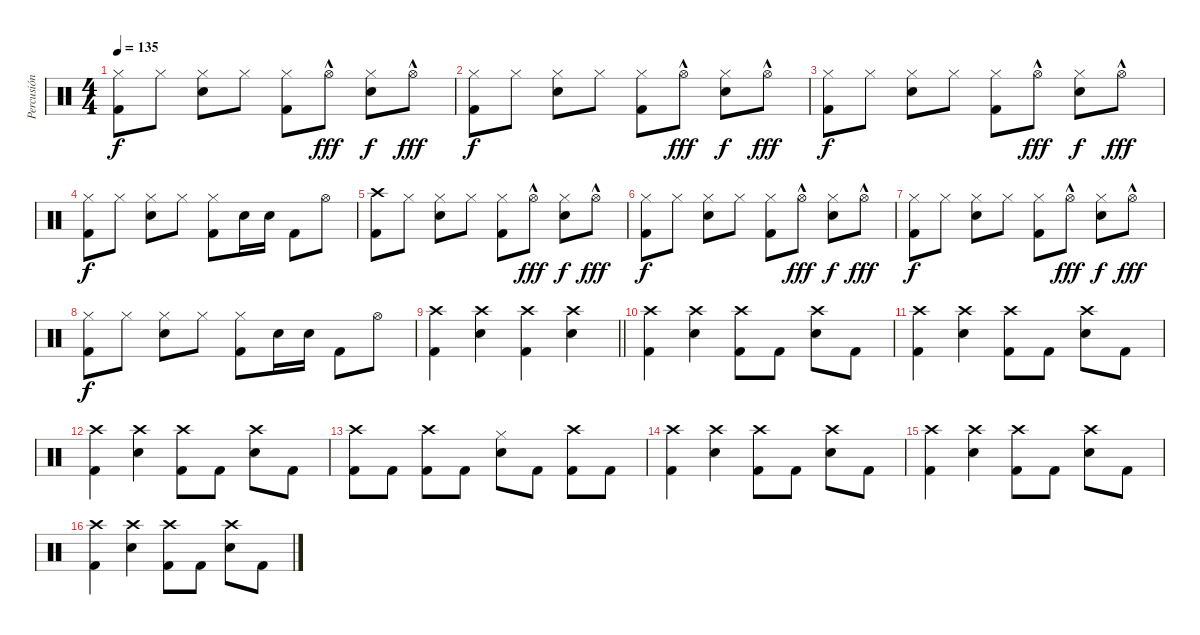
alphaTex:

\track ("Percusión" "Percusión") {instrument percussion}
\staff {score}
\articulation defaults
\ts (4 4)
\tempo 135
\clef neutral
\ks c
("Hi-Hat (closed)" "Kick (hit) 2").8{dy f} "Hi-Hat (closed)".8 ("Hi-Hat (closed)" "Snare (hit) 2").8 "Hi-Hat (closed)".8 ("Hi-Hat (closed)" "Kick (hit) 2").8 "Hi-Hat (open)"{hac}.8{dy fff} ("Hi-Hat (closed)" "Snare (hit) 2").8{dy f} "Hi-Hat (open)"{hac}.8{dy fff} |
("Hi-Hat (closed)" "Kick (hit) 2").8{dy f} "Hi-Hat (closed)".8 ("Hi-Hat (closed)" "Snare (hit) 2").8 "Hi-Hat (closed)".8 ("Hi-Hat (closed)" "Kick (hit) 2").8 "Hi-Hat (open)"{hac}.8{dy fff} ("Hi-Hat (closed)" "Snare (hit) 2").8{dy f} "Hi-Hat (open)"{hac}.8{dy fff} |
("Hi-Hat (closed)" "Kick (hit) 2").8{dy f} "Hi-Hat (closed)".8 ("Hi-Hat (closed)" "Snare (hit) 2").8 "Hi-Hat (closed)".8 ("Hi-Hat (closed)" "Kick (hit) 2").8 "Hi-Hat (open)"{hac}.8{dy fff} ("Hi-Hat (closed)" "Snare (hit) 2").8{dy f} "Hi-Hat (open)"{hac}.8{dy fff} |
("Hi-Hat (closed)" "Kick (hit) 2").8{dy f} "Hi-Hat (closed)".8 ("Hi-Hat (closed)" "Snare (hit) 2").8 "Hi-Hat (closed)".8 ("Hi-Hat (closed)" "Kick (hit) 2").8 "Snare (hit) 2".16 "Snare (hit) 2".16 "Kick (hit) 2".8 "Hi-Hat (open)".8 |
("Crash high (hit)" "Kick (hit) 2").8 "Hi-Hat (closed)".8 ("Hi-Hat (closed)" "Snare (hit) 2").8 "Hi-Hat (closed)".8 ("Hi-Hat (closed)" "Kick (hit) 2").8 "Hi-Hat (open)"{hac}.8{dy fff} ("Hi-Hat (closed)" "Snare (hit) 2").8{dy f} "Hi-Hat (open)"{hac}.8{dy fff} |
("Hi-Hat (closed)" "Kick (hit) 2").8{dy f} "Hi-Hat (closed)".8 ("Hi-Hat (closed)" "Snare (hit) 2").8 "Hi-Hat (closed)".8 ("Hi-Hat (closed)" "Kick (hit) 2").8 "Hi-Hat (open)"{hac}.8{dy fff} ("Hi-Hat (closed)" "Snare (hit) 2").8{dy f} "Hi-Hat (open)"{hac}.8{dy fff} |
("Hi-Hat (closed)" "Kick (hit) 2").8{dy f} "Hi-Hat (closed)".8 ("Hi-Hat (closed)" "Snare (hit) 2").8 "Hi-Hat (closed)".8 ("Hi-Hat (closed)" "Kick (hit) 2").8 "Hi-Hat (open)"{hac}.8{dy fff} ("Hi-Hat (closed)" "Snare (hit) 2").8{dy f} "Hi-Hat (open)"{hac}.8{dy fff} |
("Hi-Hat (closed)" "Kick (hit) 2").8{dy f} "Hi-Hat (closed)".8 ("Hi-Hat (closed)" "Snare (hit) 2").8 "Hi-Hat (closed)".8 ("Hi-Hat (closed)" "Kick (hit) 2").8 "Snare (hit) 2".16 "Snare (hit) 2".16 "Kick (hit) 2".8 "Hi-Hat (open)".8 |
\barLineRight lightlight
("Crash high (hit)" "Kick (hit) 2").4 ("Crash high (hit)" "Snare (hit) 2").4 ("Crash high (hit)" "Kick (hit) 2").4 ("Crash high (hit)" "Snare (hit) 2").4 |
("Crash high (hit)" "Kick (hit) 2").4 ("Crash high (hit)" "Snare (hit) 2").4 ("Crash high (hit)" "Kick (hit) 2").8 "Kick (hit) 2".8 ("Crash high (hit)" "Snare (hit) 2").8 "Kick (hit) 2".8 |
("Crash high (hit)" "Kick (hit) 2").4 ("Crash high (hit)" "Snare (hit) 2").4 ("Crash high (hit)" "Kick (hit) 2").8 "Kick (hit) 2".8 ("Crash high (hit)" "Snare (hit) 2").8 "Kick (hit) 2".8 |
("Crash high (hit)" "Kick (hit) 2").4 ("Crash high (hit)" "Snare (hit) 2").4 ("Crash high (hit)" "Kick (hit) 2").8 "Kick (hit) 2".8 ("Crash high (hit)" "Snare (hit) 2").8 "Kick (hit) 2".8 |
("Crash high (hit)" "Kick (hit) 2").8 "Kick (hit) 2".8 ("Crash high (hit)" "Kick (hit) 2").8 "Kick (hit) 2".8 ("Hi-Hat (closed)" "Snare (hit) 2").8 "Kick (hit) 2".8 ("Crash high (hit)" "Kick (hit) 2").8 "Kick (hit) 2".8 |
("Crash high (hit)" "Kick (hit) 2").4 ("Crash high (hit)" "Snare (hit) 2").4 ("Crash high (hit)" "Kick (hit) 2").8 "Kick (hit) 2".8 ("Crash high (hit)" "Snare (hit) 2").8 "Kick (hit) 2".8 |
("Crash high (hit)" "Kick (hit) 2").4 ("Crash high (hit)" "Snare (hit) 2").4 ("Crash high (hit)" "Kick (hit) 2").8 "Kick (hit) 2".8 ("Crash high (hit)" "Snare (hit) 2").8 "Kick (hit) 2".8 |
("Crash high (hit)" "Kick (hit) 2").4 ("Crash high (hit)" "Snare (hit) 2").4 ("Crash high (hit)" "Kick (hit) 2").8 "Kick (hit) 2".8 ("Crash high (hit)" "Snare (hit) 2").8 "Kick (hit) 2".8
